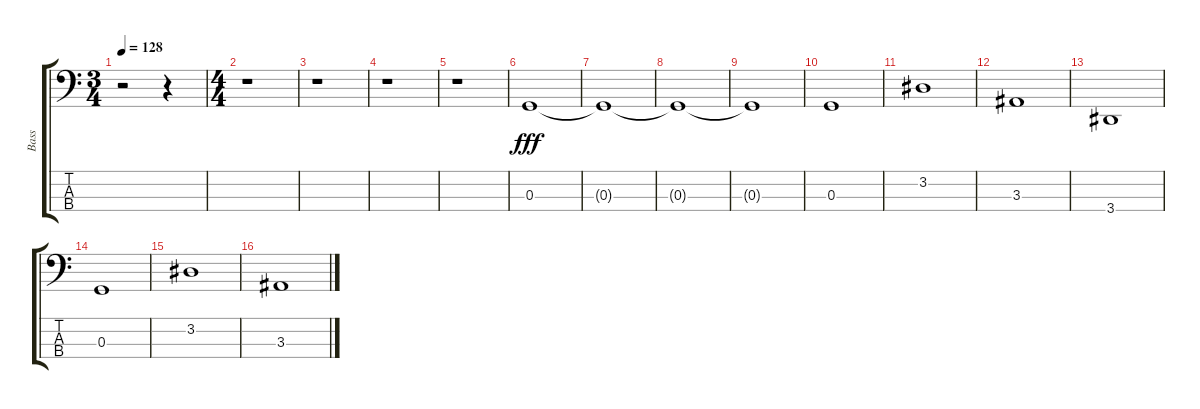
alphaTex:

\track ("Bass" "Bass") {instrument slapbass1}
\staff {score tabs}
\tuning (F2 C2 G1 C1) {hide}
\ts (3 4)
\tempo 128
\clef f4
\ks c
r.2{dy fff instrument slapbass1} r.4 |
\ts (4 4)
r.1 |
r.1 |
r.1 |
r.1 |
0.3.1 |
0.3{t}.1 |
0.3{t}.1 |
0.3{t}.1 |
0.3.1 |
3.2.1 |
3.3.1 |
3.4.1 |
0.3.1 |
3.2.1 |
3.3.1
